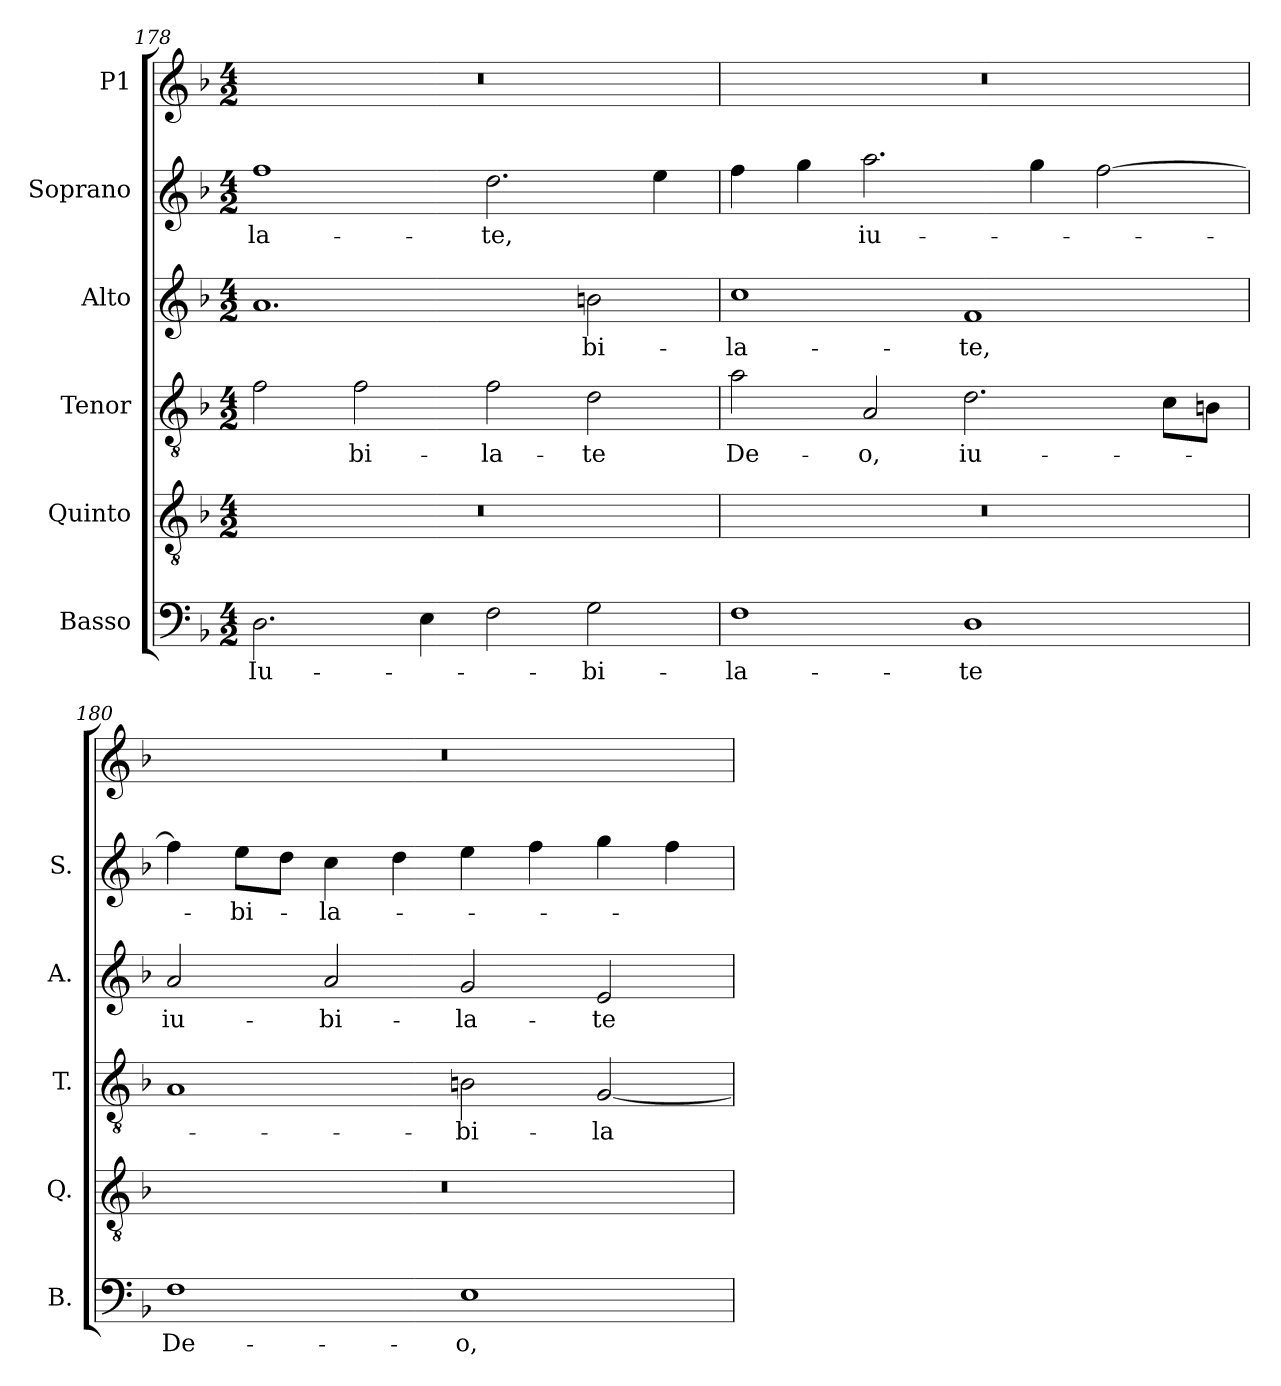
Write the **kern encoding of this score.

**kern	**text	**kern	**kern	**text	**kern	**text	**kern	**text	**kern
*part6	*part6	*part5	*part4	*part4	*part3	*part3	*part2	*part2	*part1
*staff6	*staff6	*staff5	*staff4	*staff4	*staff3	*staff3	*staff2	*staff2	*staff1
*I"Basso	*	*I"Quinto	*I"Tenor	*	*I"Alto	*	*I"Soprano	*	*I"P1
*I'B.	*	*I'Q.	*I'T.	*	*I'A.	*	*I'S.	*	*
*clefF4	*	*clefGv2	*clefGv2	*	*clefG2	*	*clefG2	*	*clefG2
*	*	*ITrd7c12	*ITrd7c12	*	*	*	*	*	*
*k[b-]	*	*k[b-]	*k[b-]	*	*k[b-]	*	*k[b-]	*	*k[b-]
*F:	*	*F:	*F:	*	*F:	*	*F:	*	*F:
*M4/2	*	*M4/2	*M4/2	*	*M4/2	*	*M4/2	*	*M4/2
=178	=178	=178	=178	=178	=178	=178	=178	=178	=178
!	!LO:LY:b:color=#000000	!LO:N:vis=1	!	!	!	!	!	!	!
!	!	!	!	!	!	!	!	!LO:LY:b:color=#000000	!LO:N:vis=1
2.Di\	Iu-	0r	2Fi\	.	1.ai	.	1ffi	-la-	0r
!	!	!	!	!LO:LY:b:color=#000000	!	!	!	!	!
.	.	.	2Fi\	-bi-	.	.	.	.	.
4Ei\	.	.	.	.	.	.	.	.	.
!	!	!	!	!LO:LY:b:color=#000000	!	!	!	!	!
!	!	!	!	!	!	!	!	!LO:LY:b:color=#000000	!
2Fi\	.	.	2Fi\	-la-	.	.	2.ddi\	-te,	.
!	!LO:LY:b:color=#000000	!	!	!	!	!	!	!	!
!	!	!	!	!LO:LY:b:color=#000000	!	!	!	!	!
!	!	!	!	!	!	!LO:LY:b:color=#000000	!	!	!
2Gi\	-bi-	.	2Di\	-te	2bni\	-bi-	.	.	.
.	.	.	.	.	.	.	4eei\	.	.
=179	=179	=179	=179	=179	=179	=179	=179	=179	=179
!	!LO:LY:b:color=#000000	!LO:N:vis=1	!	!	!	!	!	!	!
!	!	!	!	!LO:LY:b:color=#000000	!	!	!	!	!
!	!	!	!	!	!	!LO:LY:b:color=#000000	!	!	!LO:N:vis=1
1Fi	-la-	0r	2Ai\	De-	1cci	-la-	4ffi\	.	0r
.	.	.	.	.	.	.	4ggi\	.	.
!	!	!	!	!LO:LY:b:color=#000000	!	!	!	!	!
!	!	!	!	!	!	!	!	!LO:LY:b:color=#000000	!
.	.	.	2AAi/	-o,	.	.	2.aai\	iu-	.
!	!LO:LY:b:color=#000000	!	!	!	!	!	!	!	!
!	!	!	!	!LO:LY:b:color=#000000	!	!	!	!	!
!	!	!	!	!	!	!LO:LY:b:color=#000000	!	!	!
1Di	-te	.	2.Di\	iu-	1fi	-te,	.	.	.
.	.	.	.	.	.	.	4ggi\	.	.
.	.	.	.	.	.	.	[2ffi\	.	.
.	.	.	8Ci\L	.	.	.	.	.	.
.	.	.	8BBni\J	.	.	.	.	.	.
!!LO:PB:g=z
=180	=180	=180	=180	=180	=180	=180	=180	=180	=180
!	!LO:LY:b:color=#000000	!LO:N:vis=1	!	!	!	!	!	!	!
!	!	!	!	!	!	!LO:LY:b:color=#000000	!	!	!LO:N:vis=1
1Fi	De-	0r	1AAi	.	2ai/	iu-	4ffi\]	.	0r
!	!	!	!	!	!	!	!	!LO:LY:b:color=#000000	!
.	.	.	.	.	.	.	8eei\L	-bi-	.
.	.	.	.	.	.	.	8ddi\J	.	.
!	!	!	!	!	!	!LO:LY:b:color=#000000	!	!	!
!	!	!	!	!	!	!	!	!LO:LY:b:color=#000000	!
.	.	.	.	.	2ai/	-bi-	4cci\	-la-	.
.	.	.	.	.	.	.	4ddi\	.	.
!	!LO:LY:b:color=#000000	!	!	!	!	!	!	!	!
!	!	!	!	!LO:LY:b:color=#000000	!	!	!	!	!
!	!	!	!	!	!	!LO:LY:b:color=#000000	!	!	!
1Ei	-o,	.	2BBni\	-bi-	2gi/	-la-	4eei\	.	.
.	.	.	.	.	.	.	4ffi\	.	.
!	!	!	!	!LO:LY:b:color=#000000	!	!	!	!	!
!	!	!	!	!	!	!LO:LY:b:color=#000000	!	!	!
.	.	.	[2GGi/	-la-	2ei/	-te	4ggi\	.	.
.	.	.	.	.	.	.	4ffi\	.	.
=	=	=	=	=	=	=	=	=	=
*-	*-	*-	*-	*-	*-	*-	*-	*-	*-
